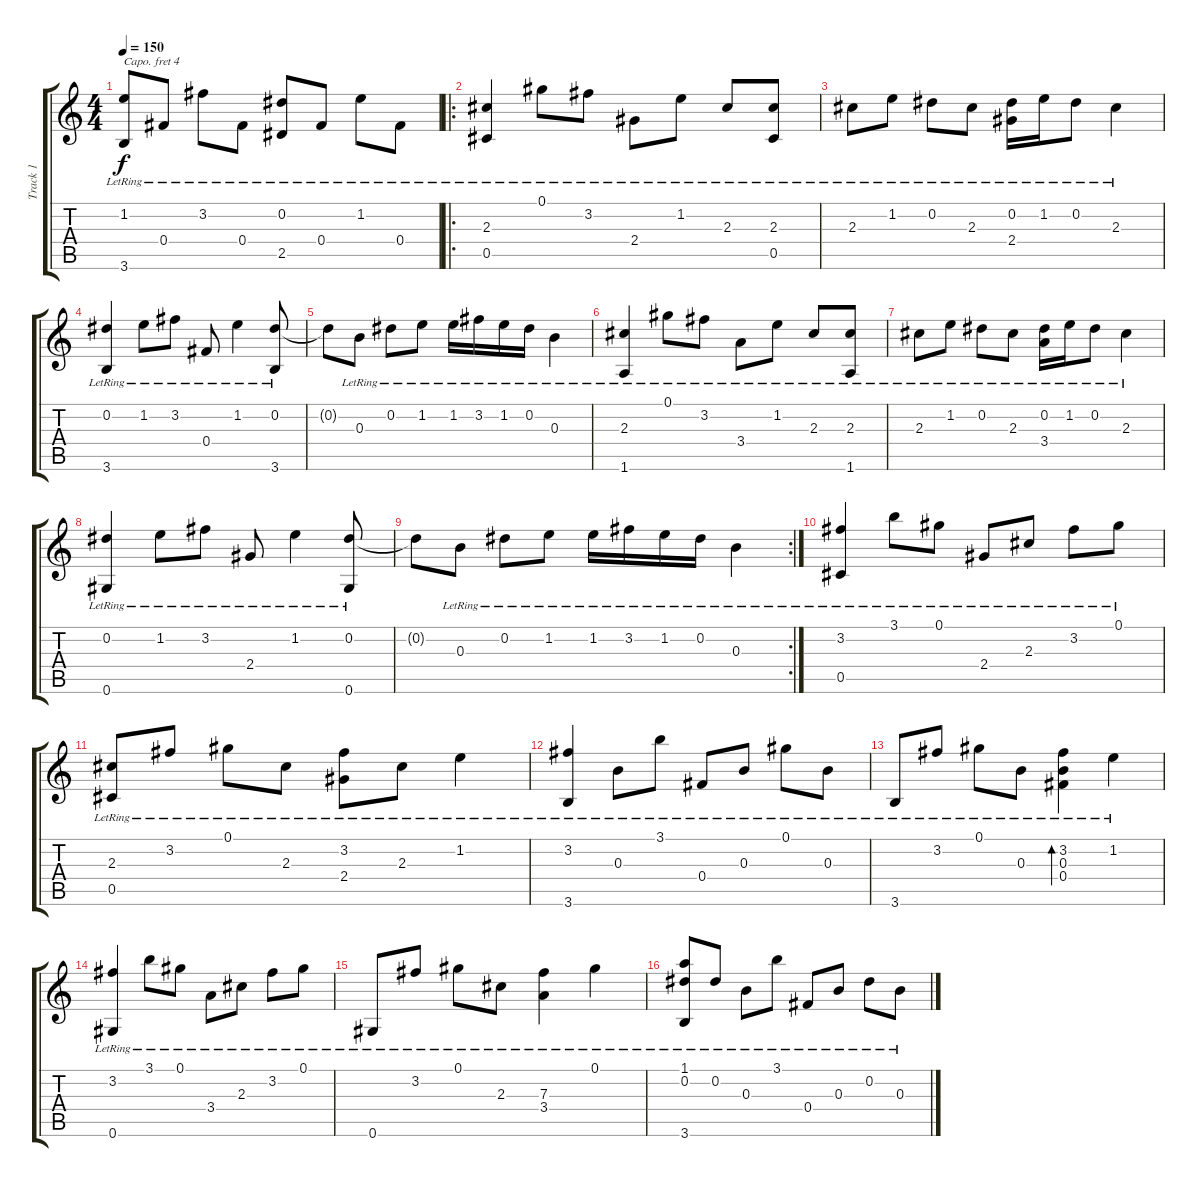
\track ("Track 1" "Track 1") {instrument acousticguitarsteel}
\staff {score tabs}
\capo 4
\tuning (E4 B3 G3 D3 A2 E2) {hide}
\ts (4 4)
\tempo 150
\clef g2
\ks c
(1.2{lr} 3.6{lr}).8{dy f} 0.4{lr}.8 3.2{lr}.8 0.4{lr}.8 (0.2{lr} 2.5{lr}).8 0.4{lr}.8 1.2{lr}.8 0.4{lr}.8 |
\ro
(2.3{lr} 0.5{lr}).4 0.1{lr}.8 3.2{lr}.8 2.4{lr}.8 1.2{lr}.8 2.3{lr}.8 (2.3 0.5{lr}).8 |
2.3{lr}.8 1.2{lr}.8 0.2{lr}.8 2.3{lr}.8 (0.2{lr} 2.4{lr}).16 1.2{lr}.16 0.2{lr}.8 2.3{lr}.4 |
(0.2{lr} 3.6{lr}).4 1.2{lr}.8 3.2{lr}.8 0.4{lr}.8 1.2{lr}.4 (0.2{lr} 3.6{lr}).8 |
0.2{t}.8 0.3{lr}.8 0.2{lr}.8 1.2{lr}.8 1.2{lr}.16 3.2{lr}.16 1.2{lr}.16 0.2{lr}.16 0.3{lr}.4 |
(2.3{lr} 1.6{lr}).4 0.1{lr}.8 3.2{lr}.8 3.4{lr}.8 1.2{lr}.8 2.3{lr}.8 (2.3 1.6{lr}).8 |
2.3{lr}.8 1.2{lr}.8 0.2{lr}.8 2.3{lr}.8 (0.2{lr} 3.4{lr}).16 1.2{lr}.16 0.2{lr}.8 2.3{lr}.4 |
(0.2{lr} 0.6{lr}).4 1.2{lr}.8 3.2{lr}.8 2.4{lr}.8 1.2{lr}.4 (0.2{lr} 0.6{lr}).8 |
\rc 2
0.2{t}.8 0.3{lr}.8 0.2{lr}.8 1.2{lr}.8 1.2{lr}.16 3.2{lr}.16 1.2{lr}.16 0.2{lr}.16 0.3{lr}.4 |
(3.2{lr} 0.5{lr}).4 3.1{lr}.8 0.1{lr}.8 2.4{lr}.8 2.3{lr}.8 3.2{lr}.8 0.1{lr}.8 |
(2.3{lr} 0.5{lr}).8 3.2{lr}.8 0.1{lr}.8 2.3{lr}.8 (3.2{lr} 2.4{lr}).8 2.3{lr}.8 1.2{lr}.4 |
(3.2{lr} 3.6{lr}).4 0.3{lr}.8 3.1{lr}.8 0.4{lr}.8 0.3{lr}.8 0.1{lr}.8 0.3{lr}.8 |
3.6{lr}.8 3.2{lr}.8 0.1{lr}.8 0.3{lr}.8 (3.2{lr} 0.3{lr} 0.4{lr}).4{bd 120} 1.2{lr}.4 |
(3.2{lr} 0.6{lr}).4 3.1{lr}.8 0.1{lr}.8 3.4{lr}.8 2.3{lr}.8 3.2{lr}.8 0.1{lr}.8 |
0.6{lr}.8 3.2{lr}.8 0.1{lr}.8 2.3{lr}.8 (7.3{lr} 3.4{lr}).4 0.1{lr}.4 |
(1.1{lr} 0.2{lr} 3.6{lr}).8 0.2{lr}.8 0.3{lr}.8 3.1{lr}.8 0.4{lr}.8 0.3{lr}.8 0.2{lr}.8 0.3{lr}.8
